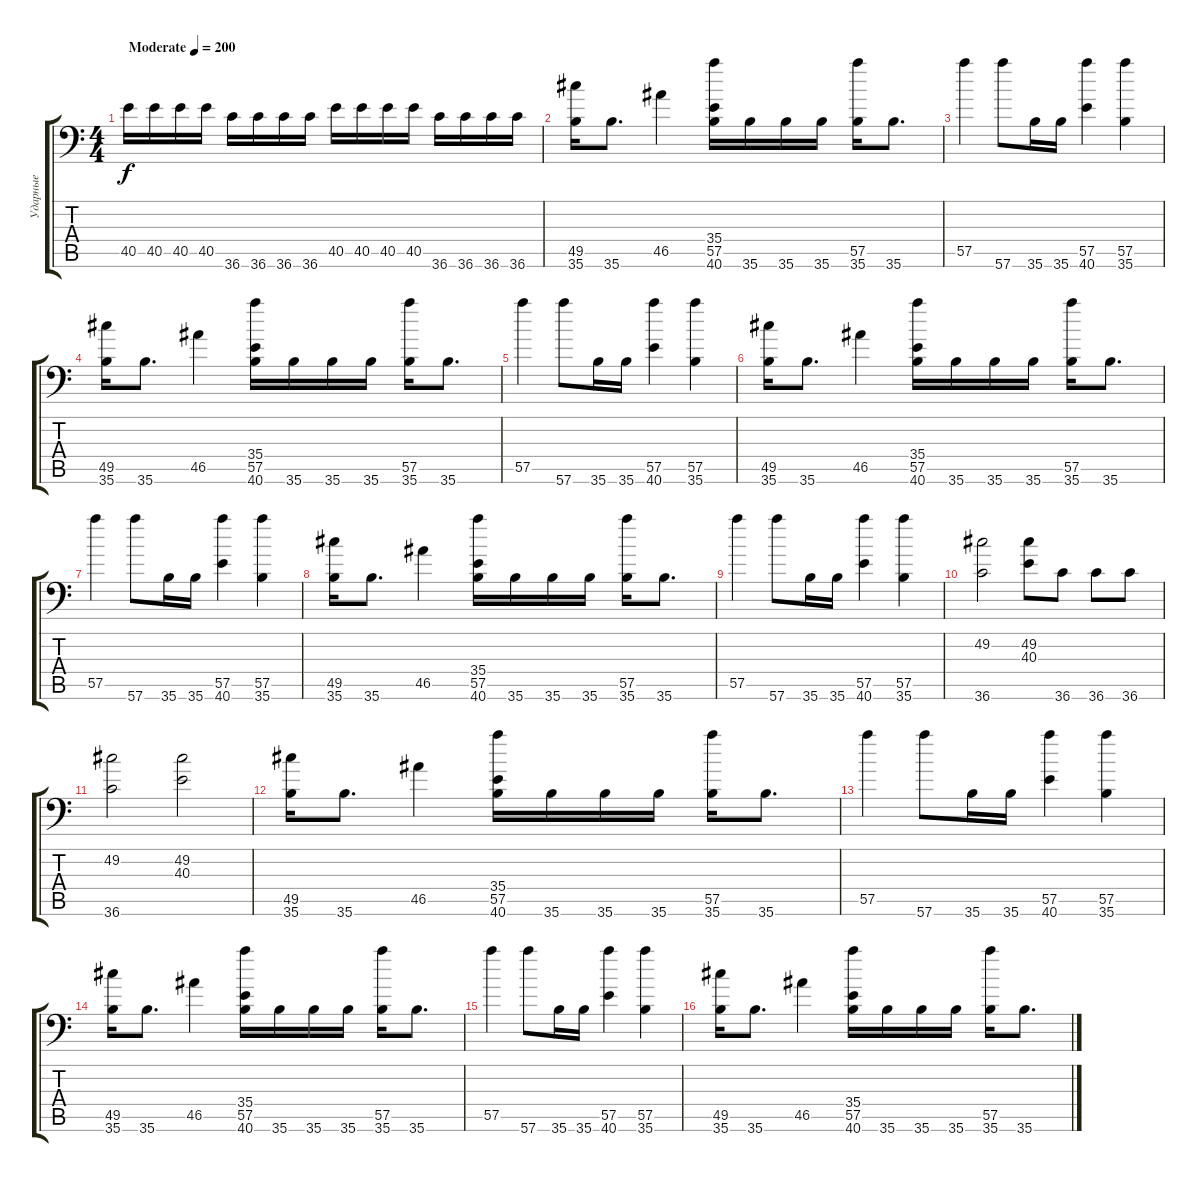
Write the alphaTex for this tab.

\track ("Ударные" "Ударные") {instrument acousticgrandpiano}
\staff {score tabs}
\tuning (C-1 C-1 C-1 C-1 C-1 C-1) {hide}
\ts (4 4)
\tempo (200 "Moderate")
\clef f4
\ks c
40.5.16{dy f instrument acousticgrandpiano} 40.5.16 40.5.16 40.5.16 36.6.16 36.6.16 36.6.16 36.6.16 40.5.16 40.5.16 40.5.16 40.5.16 36.6.16 36.6.16 36.6.16 36.6.16 |
(49.5 35.6).16 35.6.8{d} 46.5.4 (35.4 57.5 40.6).16 35.6.16 35.6.16 35.6.16 (57.5 35.6).16 35.6.8{d} |
57.5.4 57.6.8 35.6.16 35.6.16 (57.5 40.6).4 (57.5 35.6).4 |
(49.5 35.6).16 35.6.8{d} 46.5.4 (35.4 57.5 40.6).16 35.6.16 35.6.16 35.6.16 (57.5 35.6).16 35.6.8{d} |
57.5.4 57.6.8 35.6.16 35.6.16 (57.5 40.6).4 (57.5 35.6).4 |
(49.5 35.6).16 35.6.8{d} 46.5.4 (35.4 57.5 40.6).16 35.6.16 35.6.16 35.6.16 (57.5 35.6).16 35.6.8{d} |
57.5.4 57.6.8 35.6.16 35.6.16 (57.5 40.6).4 (57.5 35.6).4 |
(49.5 35.6).16 35.6.8{d} 46.5.4 (35.4 57.5 40.6).16 35.6.16 35.6.16 35.6.16 (57.5 35.6).16 35.6.8{d} |
57.5.4 57.6.8 35.6.16 35.6.16 (57.5 40.6).4 (57.5 35.6).4 |
(49.2 36.6).2 (49.2 40.3).8 36.6.8 36.6.8 36.6.8 |
(49.2 36.6).2 (49.2 40.3).2 |
(49.5 35.6).16 35.6.8{d} 46.5.4 (35.4 57.5 40.6).16 35.6.16 35.6.16 35.6.16 (57.5 35.6).16 35.6.8{d} |
57.5.4 57.6.8 35.6.16 35.6.16 (57.5 40.6).4 (57.5 35.6).4 |
(49.5 35.6).16 35.6.8{d} 46.5.4 (35.4 57.5 40.6).16 35.6.16 35.6.16 35.6.16 (57.5 35.6).16 35.6.8{d} |
57.5.4 57.6.8 35.6.16 35.6.16 (57.5 40.6).4 (57.5 35.6).4 |
(49.5 35.6).16 35.6.8{d} 46.5.4 (35.4 57.5 40.6).16 35.6.16 35.6.16 35.6.16 (57.5 35.6).16 35.6.8{d}
